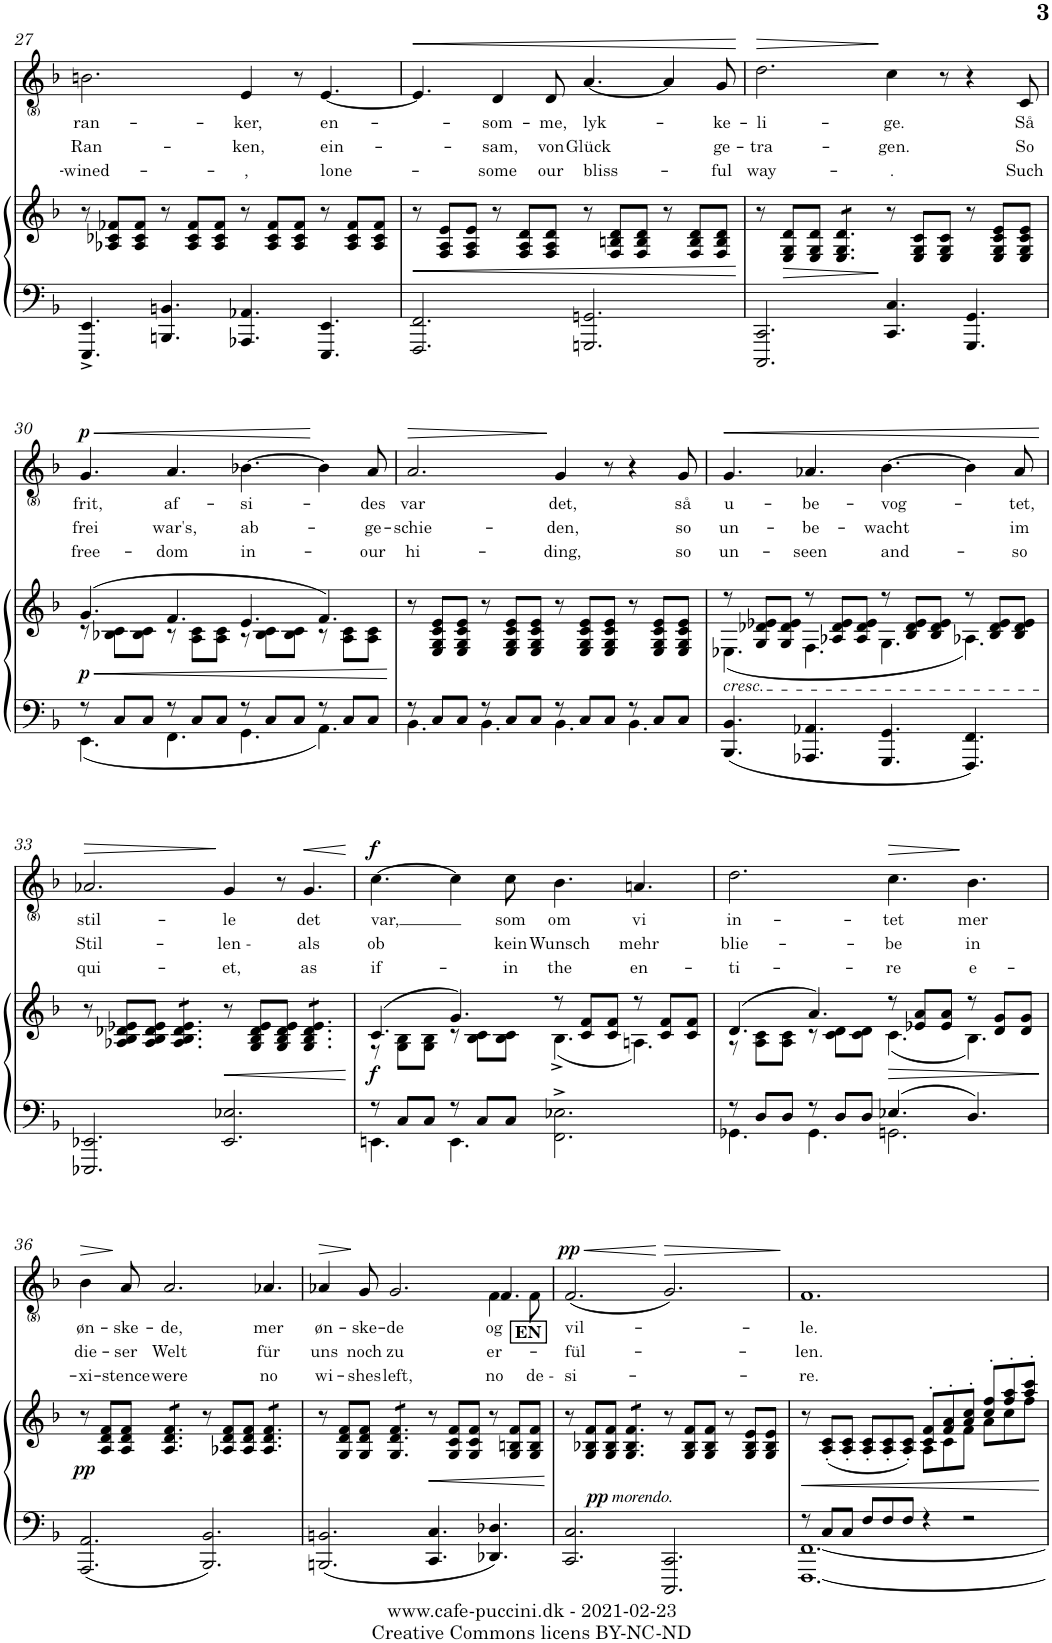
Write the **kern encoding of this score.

**kern	**kern	**dynam	**kern	**text	**text	**text	**dynam
*part2	*part2	*part2	*part1	*part1	*part1	*part1	*part1
*staff3	*staff2	*staff2/3	*staff1	*staff1	*staff1	*staff1	*staff1
*I"Piano	*	*	*I"Voice	*	*	*	*
*I'Pno	*	*	*	*	*	*	*
!!LO:PB:g=z
*clefF4	*clefG2	*	*clefG2	*	*	*	*
*k[b-]	*k[b-]	*	*k[b-]	*	*	*	*
*M12/8	*M12/8	*	*M12/8	*	*	*	*
=27	=27	=27	=27	=27	=27	=27	=27
!	!	!	!	!LO:LY:b	!LO:LY:b	!LO:LY:b	!
4.EEE/^ 4.EE/^	8r	.	2.bn\	ran-	Ran-	-wined-	.
.	8A-X/ 8c-X/ 8f-X/L	.	.	.	.	.	.
.	8A-/ 8c-/ 8f-/J	.	.	.	.	.	.
4.BBBn/ 4.BBn/	8r	.	.	.	.	.	.
.	8A-/ 8c-/ 8f-/L	.	.	.	.	.	.
.	8A-/ 8c-/ 8f-/J	.	.	.	.	.	.
!	!	!	!	!LO:LY:b	!LO:LY:b	!LO:LY:b	!
4.AAA-X/ 4.AA-X/	8r	.	4e/	-ker,	-ken,	-,	.
.	8A-/ 8c-/ 8f-/L	.	.	.	.	.	.
.	8A-/ 8c-/ 8f-/J	.	8r	.	.	.	.
!	!	!	!	!LO:LY:b	!LO:LY:b	!LO:LY:b	!
4.EEE/ 4.EE/	8r	.	[4.e/	en-	ein-	lone-	.
.	8A-/ 8c-/ 8f-/L	.	.	.	.	.	.
.	8A-/ 8c-/ 8f-/J	.	.	.	.	.	.
=28	=28	=28	=28	=28	=28	=28	=28
!	!	!LO:HP:b	!	!	!	!	!LO:HP:b
2.FFF/ 2.FF/	8r	<	4.e/]	.	.	.	<
.	8F/ 8A/ 8e/L	.	.	.	.	.	.
.	8F/ 8A/ 8e/J	.	.	.	.	.	.
!	!	!	!	!LO:LY:b	!LO:LY:b	!LO:LY:b	!
.	8r	.	4d/	-som-	-sam,	-some	.
.	8F/ 8A/ 8d/L	.	.	.	.	.	.
!	!	!	!	!LO:LY:b	!LO:LY:b	!LO:LY:b	!
.	8F/ 8A/ 8d/J	.	8d/	-me,	von	our	.
!	!	!	!	!LO:LY:b	!LO:LY:b	!LO:LY:b	!
2.GGGn/ 2.GGn/	8r	.	[4.a/	lyk-	Glück	bliss-	.
.	8F/ 8Bn/ 8d/L	.	.	.	.	.	.
.	8F/ 8B/ 8d/J	.	.	.	.	.	.
.	8r	.	4a/]	.	.	.	.
.	8F/ 8B/ 8d/L	.	.	.	.	.	.
!	!	!	!	!LO:LY:b	!LO:LY:b	!LO:LY:b	!
.	8F/ 8B/ 8d/J	.	8g/	-ke-	ge-	-ful	.
.	.	[	.	.	.	.	[
=29	=29	=29	=29	=29	=29	=29	=29
!	!	!	!	!LO:LY:b	!LO:LY:b	!LO:LY:b	!LO:HP:b
2.CCC/ 2.CC/	8r	.	2.dd\	-li-	-tra-	way-	>
!	!	!LO:HP:b	!	!	!	!	!
.	8E/ 8G/ 8d/L	>	.	.	.	.	.
.	8E/ 8G/ 8d/J	.	.	.	.	.	.
*	*tremolo	*	*	*	*	*	*
.	8E/ 8G/ 8d/L	.	.	.	.	.	.
.	8E/ 8G/ 8d/	.	.	.	.	.	.
.	8E/ 8G/ 8d/J	.	.	.	.	.	.
*	*Xtremolo	*	*	*	*	*	*
!	!	!	!	!LO:LY:b	!LO:LY:b	!LO:LY:b	!
4.CC/ 4.C/	8r	]	4cc\	-ge.	-gen.	-.	]
.	8E/ 8G/ 8c/L	.	.	.	.	.	.
.	8E/ 8G/ 8c/J	.	8r	.	.	.	.
4.GGG/ 4.GG/	8r	.	4r	.	.	.	.
.	8E/ 8G/ 8c/ 8e/L	.	.	.	.	.	.
!	!	!	!	!LO:LY:b	!LO:LY:b	!LO:LY:b	!
.	8E/ 8G/ 8c/ 8e/J	.	8c/	Så	So	Such	.
!!LO:LB:g=z
=30	=30	=30	=30	=30	=30	=30	=30
*^	*	*	*	*	*	*	*
!	!	!	!LO:HP:b	!	!LO:LY:b	!LO:LY:b	!LO:LY:b	!LO:HP:b
*	*	*^	*	*	*	*	*	*
!	!	!	!	!LO:DY:n=1:b	!	!	!	!	!LO:DY:n=1:a
8r	4.EE\	(4.g/	8r	< p	4.g/	frit,	frei	free-	< p
8C/L	.	.	8B-X\ 8c\L	.	.	.	.	.	.
8C/J	.	.	8B-\ 8c\J	.	.	.	.	.	.
!	!	!	!	!	!	!LO:LY:b	!LO:LY:b	!LO:LY:b	!
8r	4.FF\	4.f/	8r	.	4.a/	af-	war's,	-dom	.
8C/L	.	.	8A\ 8c\L	.	.	.	.	.	.
8C/J	.	.	8A\ 8c\J	.	.	.	.	.	.
!	!	!	!	!	!	!LO:LY:b	!LO:LY:b	!LO:LY:b	!
8r	4.GG\	4.e/	8r	.	[4.b-X\	-si-	ab-	in-	.
8C/L	.	.	8B-\ 8c\L	.	.	.	.	.	.
8C/J	.	.	8B-\ 8c\J	.	.	.	.	.	.
8r	4.AA\	4.f/)	8r	.	4b-\]	.	.	.	[
8C/L	.	.	8A\ 8c\L	.	.	.	.	.	.
!	!	!	!	!	!	!LO:LY:b	!LO:LY:b	!LO:LY:b	!
8C/J	.	.	8A\ 8c\J	.	8a/	-des	-ge-	-our	.
*v	*v	*	*	*	*	*	*	*	*
*	*v	*v	*	*	*	*	*	*
.	.	[	.	.	.	.	.
=31	=31	=31	=31	=31	=31	=31	=31
*^	*	*	*	*	*	*	*
!	!	!	!	!	!LO:LY:b	!LO:LY:b	!LO:LY:b	!LO:HP:b
8r	4.BB-\	8r	.	2.a/	var	-schie-	hi-	>
8C/L	.	8E/ 8G/ 8c/ 8e/L	.	.	.	.	.	.
8C/J	.	8E/ 8G/ 8c/ 8e/J	.	.	.	.	.	.
8r	4.BB-\	8r	.	.	.	.	.	.
8C/L	.	8E/ 8G/ 8c/ 8e/L	.	.	.	.	.	.
8C/J	.	8E/ 8G/ 8c/ 8e/J	.	.	.	.	.	.
!	!	!	!	!	!LO:LY:b	!LO:LY:b	!LO:LY:b	!
8r	4.BB-\	8r	.	4g/	det,	-den,	-ding,	]
8C/L	.	8E/ 8G/ 8c/ 8e/L	.	.	.	.	.	.
8C/J	.	8E/ 8G/ 8c/ 8e/J	.	8r	.	.	.	.
8r	4.BB-\	8r	.	4r	.	.	.	.
8C/L	.	8E/ 8G/ 8c/ 8e/L	.	.	.	.	.	.
!	!	!	!	!	!LO:LY:b	!LO:LY:b	!LO:LY:b	!
8C/J	.	8E/ 8G/ 8c/ 8e/J	.	8g/	så	so	so	.
*v	*v	*	*	*	*	*	*	*
=32	=32	=32	=32	=32	=32	=32	=32
*	*^	*	*	*	*	*	*
!	!LO:TX:b:i:t=cresc.	!	!	!	!	!	!	!
!	!	!	!	!	!LO:LY:b	!LO:LY:b	!LO:LY:b	!LO:HP:b
4.BBB-/ 4.BB-/	8r	(4.E-X\	.	4.g/	u-	un-	un-	<
.	8G/ 8d-X/ 8e-X/L	.	.	.	.	.	.	.
.	8G/ 8d-/ 8e-/J	.	.	.	.	.	.	.
!	!	!	!	!	!LO:LY:b	!LO:LY:b	!LO:LY:b	!
4.AAA-X/ 4.AA-X/	8r	4.F\	.	4.a-X/	-be-	-be-	-seen	.
.	8A-X/ 8d-/ 8e-/L	.	.	.	.	.	.	.
.	8A-/ 8d-/ 8e-/J	.	.	.	.	.	.	.
!	!	!	!	!	!LO:LY:b	!LO:LY:b	!LO:LY:b	!
4.GGG/ 4.GG/	8r	4.G\	.	[4.b-\	-vog-	-wacht	and-	.
.	8B-/ 8d-/ 8e-/L	.	.	.	.	.	.	.
.	8B-/ 8d-/ 8e-/J	.	.	.	.	.	.	.
4.FFF/ 4.FF/	8r	4.A-X\)	.	4b-\]	.	.	.	.
.	8B-/ 8d-/ 8e-/L	.	.	.	.	.	.	.
!	!	!	!	!	!LO:LY:b	!LO:LY:b	!LO:LY:b	!
.	8B-/ 8d-/ 8e-/J	.	.	8a-/	-tet,	im	-so	.
*	*v	*v	*	*	*	*	*	*
.	.	.	.	.	.	.	[
!!LO:LB:g=z
=33	=33	=33	=33	=33	=33	=33	=33
!	!	!	!	!LO:LY:b	!LO:LY:b	!LO:LY:b	!LO:HP:b
2.EEE-X/ 2.EE-X/	8r	.	2.a-X/	stil-	Stil-	qui-	>
.	8A-X/ 8B-/ 8d-X/ 8e-X/L	.	.	.	.	.	.
.	8A-/ 8B-/ 8d-/ 8e-/J	.	.	.	.	.	.
*	*tremolo	*	*	*	*	*	*
.	8A-/ 8B-/ 8d-/ 8e-/L	.	.	.	.	.	.
.	8A-/ 8B-/ 8d-/ 8e-/	.	.	.	.	.	.
.	8A-/ 8B-/ 8d-/ 8e-/J	.	.	.	.	.	.
*	*Xtremolo	*	*	*	*	*	*
!	!	!LO:HP:b	!	!LO:LY:b	!LO:LY:b	!LO:LY:b	!
2.EE-/ 2.E-X/	8r	<	4g/	-le	-len -	-et,	]
.	8G/ 8B-/ 8d-/ 8e-/L	.	.	.	.	.	.
.	8G/ 8B-/ 8d-/ 8e-/J	.	8r	.	.	.	.
!	!	!	!	!LO:LY:b	!LO:LY:b	!LO:LY:b	!LO:HP:b
*	*tremolo	*	*	*	*	*	*
.	8G/ 8B-/ 8d-/ 8e-/L	.	4.g/	det	als	as	<
.	8G/ 8B-/ 8d-/ 8e-/	.	.	.	.	.	.
.	8G/ 8B-/ 8d-/ 8e-/J	.	.	.	.	.	.
*	*Xtremolo	*	*	*	*	*	*
.	.	[	.	.	.	.	[
=34	=34	=34	=34	=34	=34	=34	=34
*^	*^	*	*	*	*	*	*
!	!	!	!	!LO:DY:b	!	!LO:LY:b	!LO:LY:b	!LO:LY:b	!LO:DY:a
8r	4.EEn\	(4.c/	8r	f	[4.cc\	-var,	ob	if-	f
8C/L	.	.	8G\ 8B-\L	.	.	.	.	.	.
8C/J	.	.	8G\ 8B-\J	.	.	.	.	.	.
8r	4.EE\	4.g/)	8r	.	4cc\]	.	.	.	.
8C/L	.	.	8B-\ 8c\L	.	.	.	.	.	.
!	!	!	!	!	!	!LO:LY:b	!LO:LY:b	!LO:LY:b	!
8C/J	.	.	8B-\ 8c\J	.	8cc\	som	kein	-in	.
!	!	!	!	!	!	!LO:LY:b	!LO:LY:b	!LO:LY:b	!
2.FF\^> 2.E-X\^>	2.ryy	8r	(4.B-^\	.	4.b-\	om	Wunsch	the	.
.	.	8c/ 8f/L	.	.	.	.	.	.	.
.	.	8c/ 8f/J	.	.	.	.	.	.	.
!	!	!	!	!	!	!LO:LY:b	!LO:LY:b	!LO:LY:b	!
.	.	8r	4.An\)	.	4.an/	vi	mehr	en-	.
.	.	8c/ 8f/L	.	.	.	.	.	.	.
.	.	8c/ 8f/J	.	.	.	.	.	.	.
=35	=35	=35	=35	=35	=35	=35	=35	=35	=35
!	!	!	!	!	!	!LO:LY:b	!LO:LY:b	!LO:LY:b	!
8r	4.GG-X\	(4.d/	8r	.	2.dd\	in-	blie-	-ti-	.
8D/L	.	.	8A\ 8c\L	.	.	.	.	.	.
8D/J	.	.	8A\ 8c\J	.	.	.	.	.	.
8r	4.GG-\	4.a/)	8r	.	.	.	.	.	.
8D/L	.	.	8c\ 8d\L	.	.	.	.	.	.
8D/J	.	.	8c\ 8d\J	.	.	.	.	.	.
!	!	!	!	!LO:HP:b	!	!LO:LY:b	!LO:LY:b	!LO:LY:b	!LO:HP:b
4.E-X/	2.GGn\	8r	(4.c\	>	4.cc\	-tet	-be	-re	>
.	.	8e-X/ 8a/L	.	.	.	.	.	.	.
.	.	8e-/ 8a/J	.	.	.	.	.	.	.
!	!	!	!	!	!	!LO:LY:b	!LO:LY:b	!LO:LY:b	!
4.D/	.	8r	4.B-\)	.	4.b-\	mer	in	e-	]
.	.	8d/ 8g/L	.	.	.	.	.	.	.
.	.	8d/ 8g/J	.	.	.	.	.	.	.
*v	*v	*	*	*	*	*	*	*	*
*	*v	*v	*	*	*	*	*	*
.	.	]	.	.	.	.	.
!!LO:LB:g=z
=36	=36	=36	=36	=36	=36	=36	=36
!	!	!LO:DY:b	!	!LO:LY:b	!LO:LY:b	!LO:LY:b	!LO:HP:b
2.AAA/ 2.AA/	8r	pp	4b-\	øn-	die-	-xi-	>
.	8A/ 8d/ 8f/L	.	.	.	.	.	.
!	!	!	!	!LO:LY:b	!LO:LY:b	!LO:LY:b	!
.	8A/ 8d/ 8f/J	.	8a/	-ske-	-ser	-stence	]
!	!	!	!	!LO:LY:b	!LO:LY:b	!LO:LY:b	!
*	*tremolo	*	*	*	*	*	*
.	8A/ 8d/ 8f/L	.	2.a/	-de,	Welt	were	.
.	8A/ 8d/ 8f/	.	.	.	.	.	.
.	8A/ 8d/ 8f/J	.	.	.	.	.	.
*	*Xtremolo	*	*	*	*	*	*
2.BBB-/ 2.BB-/	8r	.	.	.	.	.	.
.	8A-X/ 8d/ 8f/L	.	.	.	.	.	.
.	8A-/ 8d/ 8f/J	.	.	.	.	.	.
!	!	!	!	!LO:LY:b	!LO:LY:b	!LO:LY:b	!
*	*tremolo	*	*	*	*	*	*
.	8A-/ 8d/ 8f/L	.	4.a-X/	mer	für	no	.
.	8A-/ 8d/ 8f/	.	.	.	.	.	.
.	8A-/ 8d/ 8f/J	.	.	.	.	.	.
*	*Xtremolo	*	*	*	*	*	*
!!LO:REH:place=s1:b:B:cj:t=EN:qo=4.5
=37	=37	=37	=37	=37	=37	=37	=37
!	!	!	!	!LO:LY:b	!LO:LY:b	!LO:LY:b	!LO:HP:b
*	*	*	*^	*	*	*	*
2.BBBn/ 2.BBn/	8r	.	4a-X/	8ryy	øn-	uns	wi-	>
*	*	*	*v	*v	*	*	*	*
.	8G/ 8d/ 8f/L	.	.	.	.	.	.
!	!	!	!	!LO:LY:b	!LO:LY:b	!LO:LY:b	!
.	8G/ 8d/ 8f/J	.	8g/	-ske-	noch	-shes	]
!	!	!	!	!LO:LY:b	!LO:LY:b	!LO:LY:b	!
*	*tremolo	*	*	*	*	*	*
.	8G/ 8d/ 8f/L	.	2.g/	-de	zu	left,	.
.	8G/ 8d/ 8f/	.	.	.	.	.	.
.	8G/ 8d/ 8f/J	.	.	.	.	.	.
*	*Xtremolo	*	*	*	*	*	*
!	!	!LO:HP:b	!	!	!	!	!
4.CC/ 4.C/	8r	<	.	.	.	.	.
.	8G/ 8c/ 8f/L	.	.	.	.	.	.
.	8G/ 8c/ 8f/J	.	.	.	.	.	.
!	!	!	!	!LO:LY:b	!LO:LY:b	!	!
*	*	*	*^	*	*	*	*
!	!	!	!	!	!	!	!LO:LY:b	!
4.DD-X/ 4.D-X/	8r	.	4.f/	4f\	.	.	no	.
.	8G/ 8Bn/ 8f/L	.	.	.	.	.	.	.
!	!	!	!	!	!	!	!LO:LY:b	!
.	8G/ 8B/ 8f/J	.	.	8f\	.	.	de -	.
*	*	*	*v	*v	*	*	*	*
.	.	[	.	.	.	.	.
=38	=38	=38	=38	=38	=38	=38	=38
!	!	!	!	!LO:LY:b	!LO:LY:b	!LO:LY:b	!LO:HP:b
!	!	!	!	!	!	!	!LO:DY:n=1:a
2.CC/ 2.C/	8r	.	(2.f/	vil-	-fül-	si-	< pp
!	!	!LO:DY:b	!	!	!	!	!
!	!	!LO:DY:n=1:b	!	!	!	!	!
.	8G/ 8B-X/ 8f/L	pp other-dynamics	.	.	.	.	.
.	8G/ 8B-/ 8f/J	.	.	.	.	.	.
*	*tremolo	*	*	*	*	*	*
.	8G/ 8B-/ 8f/L	.	.	.	.	.	.
.	8G/ 8B-/ 8f/	.	.	.	.	.	.
.	8G/ 8B-/ 8f/J	.	.	.	.	.	.
*	*Xtremolo	*	*	*	*	*	*
!	!	!	!	!	!	!	!LO:HP:n=1:b
2.CCC/ 2.CC/	8r	.	2.g/)	.	.	.	[ >
.	8G/ 8B-/ 8f/L	.	.	.	.	.	.
.	8G/ 8B-/ 8f/J	.	.	.	.	.	.
.	8r	.	.	.	.	.	.
.	8G/ 8B-/ 8e/L	.	.	.	.	.	.
.	8G/ 8B-/ 8e/J	.	.	.	.	.	.
.	.	.	.	.	.	.	]
=39	=39	=39	=39	=39	=39	=39	=39
*^	*	*	*	*	*	*	*
!	!	!	!LO:HP:b	!	!LO:LY:b	!LO:LY:b	!LO:LY:b	!
*	*	*^	*	*	*	*	*	*
8r	[1.FFF [1.FF	8r	8ryy	<	1.f	-le.	-len.	-re.	.
8C/L	.	(8A/' 8c/'L	4ryy	.	.	.	.	.	.
8C/J	.	8A/' 8c/'J	.	.	.	.	.	.	.
8F/L	.	8A/' 8c/'L	4.ryy	.	.	.	.	.	.
8F/	.	8A/' 8c/'	.	.	.	.	.	.	.
8F/J	.	8A/' 8c/'J)	.	.	.	.	.	.	.
4r	.	8c/' 8f/'L	8A\L	.	.	.	.	.	.
.	.	8f/' 8a/'	8c\	.	.	.	.	.	.
2r	.	8a/' 8cc/'J	8f\J	.	.	.	.	.	.
.	.	8cc/' 8ff/'L	8a\L	.	.	.	.	.	.
.	.	8ff/' 8aa/'	8cc\	.	.	.	.	.	.
.	.	8aa/' 8ccc/'J	8ff\J	.	.	.	.	.	.
*v	*v	*	*	*	*	*	*	*	*
*	*v	*v	*	*	*	*	*	*
.	.	[	.	.	.	.	.
=	=	=	=	=	=	=	=
*-	*-	*-	*-	*-	*-	*-	*-
